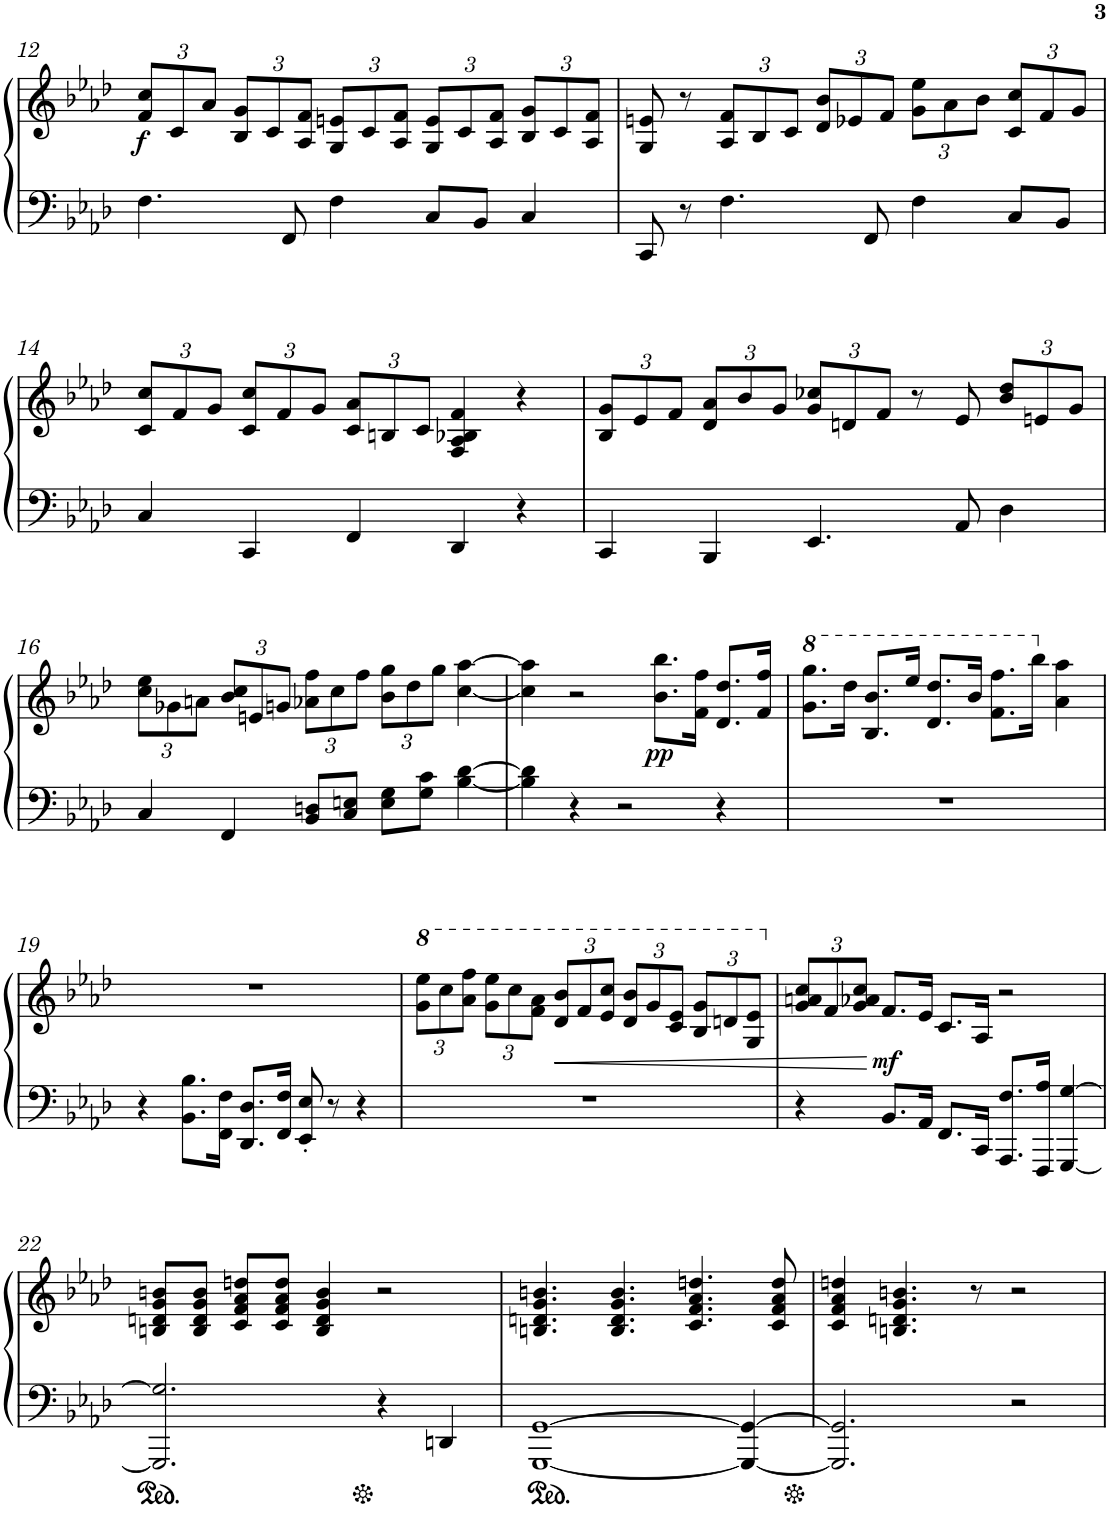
**kern	**kern	**dynam
*part1	*part1	*part1
*staff2	*staff1	*staff1/2
*I"Grand Piano	*	*
*I'Pno.	*	*
!!LO:PB:g=z
*clefF4	*clefG2	*
*k[b-e-a-d-]	*k[b-e-a-d-]	*
*A-:	*A-:	*
*M5/4	*M5/4	*
*	*Xbrackettup	*
=12	=12	=12
!	!	!LO:DY:b
4.F\	12f/ 12cc/L	f
.	12c/	.
.	12a-/J	.
.	12B-/ 12g/L	.
.	12c/	.
8FF/	.	.
.	12A-/ 12f/J	.
4F\	12G/ 12en/L	.
.	12c/	.
.	12A-/ 12f/J	.
8C/L	12G/ 12e/L	.
.	12c/	.
8BB-/J	.	.
.	12A-/ 12f/J	.
4C/	12B-/ 12g/L	.
.	12c/	.
.	12A-/ 12f/J	.
=13	=13	=13
8CC/	8G/ 8en/	.
8r	8r	.
4.F\	12A-/ 12f/L	.
.	12B-/	.
.	12c/J	.
.	12d-/ 12b-/L	.
.	12e-X/	.
8FF/	.	.
.	12f/J	.
4F\	12g\ 12ee-\L	.
.	12a-\	.
.	12b-\J	.
8C/L	12c/ 12cc/L	.
.	12f/	.
8BB-/J	.	.
.	12g/J	.
!!LO:LB:g=z
=14	=14	=14
4C/	12c/ 12cc/L	.
.	12f/	.
.	12g/J	.
4CC/	12c/ 12cc/L	.
.	12f/	.
.	12g/J	.
4FF/	12c/ 12a-/L	.
.	12Bn/	.
.	12c/J	.
4DD-/	4F/ 4A-/ 4B-X/ 4f/	.
4r	4r	.
=15	=15	=15
4CC/	12B-/ 12g/L	.
.	12e-/	.
.	12f/J	.
4BBB-/	12d-/ 12a-/L	.
.	12b-/	.
.	12g/J	.
4.EE-/	12g/ 12cc-X/L	.
.	12dn/	.
.	12f/J	.
.	8r	.
8AA-/	8e-/	.
4D-\	12b-/ 12dd-/L	.
.	12en/	.
.	12g/J	.
!!LO:LB:g=z
=16	=16	=16
4C/	12cc\ 12ee-\L	.
.	12g-X\	.
.	12an\J	.
4FF/	12b-/ 12cc/L	.
.	12en/	.
.	12gn/J	.
8BB-/ 8Dn/L	12a-X\ 12ff\L	.
.	12cc\	.
8C/ 8En/J	.	.
.	12ff\J	.
8E\ 8G\L	12b-\ 12gg\L	.
.	12dd-\	.
8G\ 8c\J	.	.
.	12gg\J	.
[4B-\ [4d-\	[4cc\ [4aa-\	.
=17	=17	=17
4B-\] 4d-\]	4cc\] 4aa-\]	.
4r	2r	.
2r	.	.
!	!	!LO:DY:b
.	8.b-\ 8.bb-\L	pp
.	16f\ 16ff\Jk	.
4r	8.d-/ 8.dd-/L	.
.	16f/ 16ff/Jk	.
=18	=18	=18
*	*8va	*
4%5r	8.gg\ 8.ggg\L	.
.	16ddd-\Jk	.
.	8.b-/ 8.bb-/L	.
.	16eee-/Jk	.
.	8.dd-/ 8.ddd-/L	.
.	16bb-/Jk	.
.	8.ff\ 8.fff\L	.
*	*X8va	*
.	16bb-\Jk	.
.	4a-\ 4aa-\	.
!!LO:LB:g=z
=19	=19	=19
4r	4%5r	.
8.BB-\ 8.B-\L	.	.
16FF\ 16F\Jk	.	.
8.DD-/ 8.D-/L	.	.
16FF/ 16F/Jk	.	.
8EE-/' 8E-/'	.	.
8r	.	.
4r	.	.
=20	=20	=20
*	*8va	*
4%5r	12gg\ 12eee-\L	.
.	12ccc\	.
.	12aa-\ 12fff\J	.
.	12gg\ 12eee-\L	.
.	12ccc\	.
.	12ff\ 12aa-\J	.
!	!	!LO:HP:b
.	12dd-/ 12bb-/L	<
.	12ff/	.
.	12ee-/ 12ccc/J	.
.	12dd-/ 12bb-/L	.
.	12gg/	.
.	12cc/ 12ee-/J	.
.	12b-/ 12gg/L	.
.	12ddn/	.
.	12g/ 12ee-/J	.
=21	=21	=21
*	*X8va	*
4r	12g/ 12an/ 12cc/L	.
.	12f/	.
.	12g/ 12a-X/ 12cc/J	.
!	!	!LO:DY:n=1:b
8.BB-/L	8.f/L	[ mf
16AA-/Jk	16e-/Jk	.
8.FF/L	8.c/L	.
16CC/Jk	16A-/Jk	.
8.AAA-/ 8.F/L	2r	.
16FFF/ 16A-/Jk	.	.
[4GGG/ [4G/	.	.
!!LO:LB:g=z
=22	=22	=22
2.GGG/] 2.G/]	8Bn/ 8dn/ 8g/ 8bn/L	.
.	8B/ 8d/ 8g/ 8b/J	.
.	8c/ 8f/ 8a-/ 8ddn/L	.
.	8c/ 8f/ 8a-/ 8dd/J	.
.	4B/ 4d/ 4g/ 4b/	.
4r	2r	.
4DDn/	.	.
=23	=23	=23
[1GGG [1GG	4.Bn/ 4.dn/ 4.g/ 4.bn/	.
.	4.B/ 4.d/ 4.g/ 4.b/	.
.	4.c/ 4.f/ 4.a-/ 4.ddn/	.
4GGG/_ 4GG/_	.	.
.	8c/ 8f/ 8a-/ 8dd/	.
=24	=24	=24
2.GGG/] 2.GG/]	4c/ 4f/ 4a-/ 4ddn/	.
.	4.Bn/ 4.dn/ 4.g/ 4.bn/	.
.	8r	.
2r	2r	.
=	=	=
*-	*-	*-
